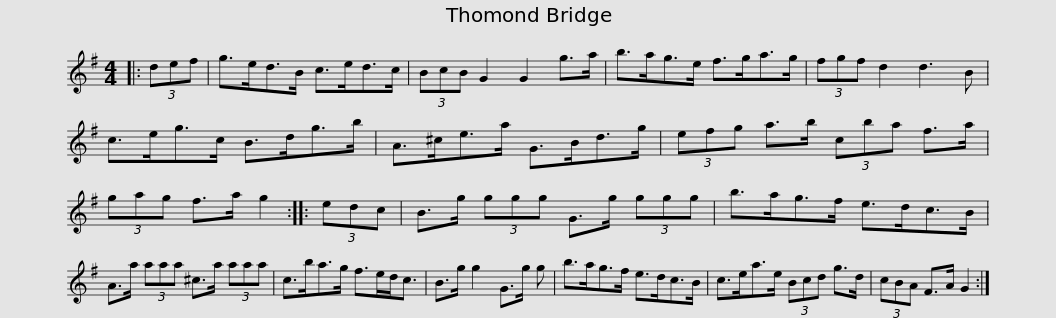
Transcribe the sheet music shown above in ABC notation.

X:1
L:1/8
M:4/4
I:linebreak $
K:G
V:1 treble
V:1
|: (3def | g>ed>B c>ed>c | (3BcB G2 G2 g>a | b>ag>e f>ga>g | (3fgf d2 d3 B |$ %5
 c>eg>c B>dg>b | A>^ce>a G>Bd>g | (3efg a>b (3cba f>a | (3gag f>a g2 :: (3edc |$ %10
 B>g (3ggg G>g (3ggg | b>ag>f e>dc>B | A>a (3aaa ^c>a (3aaa | c>ba>g f>ed<c |$ B>g g2 G>g g | %15
 b>ag>f e>dc>B | c>ea>e (3Bcd g>d | (3cBA F>A G2 :| %18
